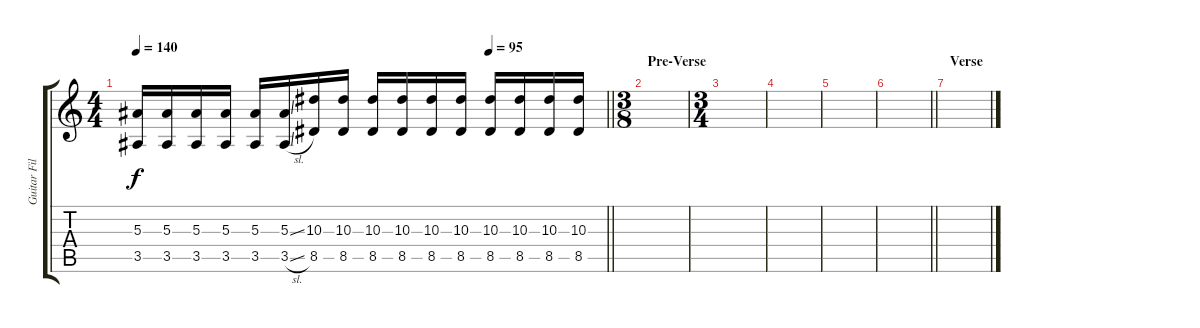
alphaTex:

\track ("Guitar Fill" "Guitar Fil") {instrument overdrivenguitar}
\staff {score tabs}
\tuning (D4 A3 F3 C3 G2 C2) {hide}
\ts (4 4)
\tempo 140
\tempo (95 0.75)
\clef g2
\barLineRight lightlight
\ks c
(5.3 3.5).16{dy f} (5.3 3.5).16 (5.3 3.5).16 (5.3 3.5).16 (5.3 3.5).16 (5.3{ss} 3.5{sl}).16 (10.3 8.5).16 (10.3 8.5).16 (10.3 8.5).16 (10.3 8.5).16 (10.3 8.5).16 (10.3 8.5).16 (10.3 8.5).16 (10.3 8.5).16 (10.3 8.5).16 (10.3 8.5).16 |
\ts (3 8)
\section ("" "Pre-Verse")
|
\ts (3 4)
|
|
|
\barLineRight lightlight
|
\section ("" "Verse")
